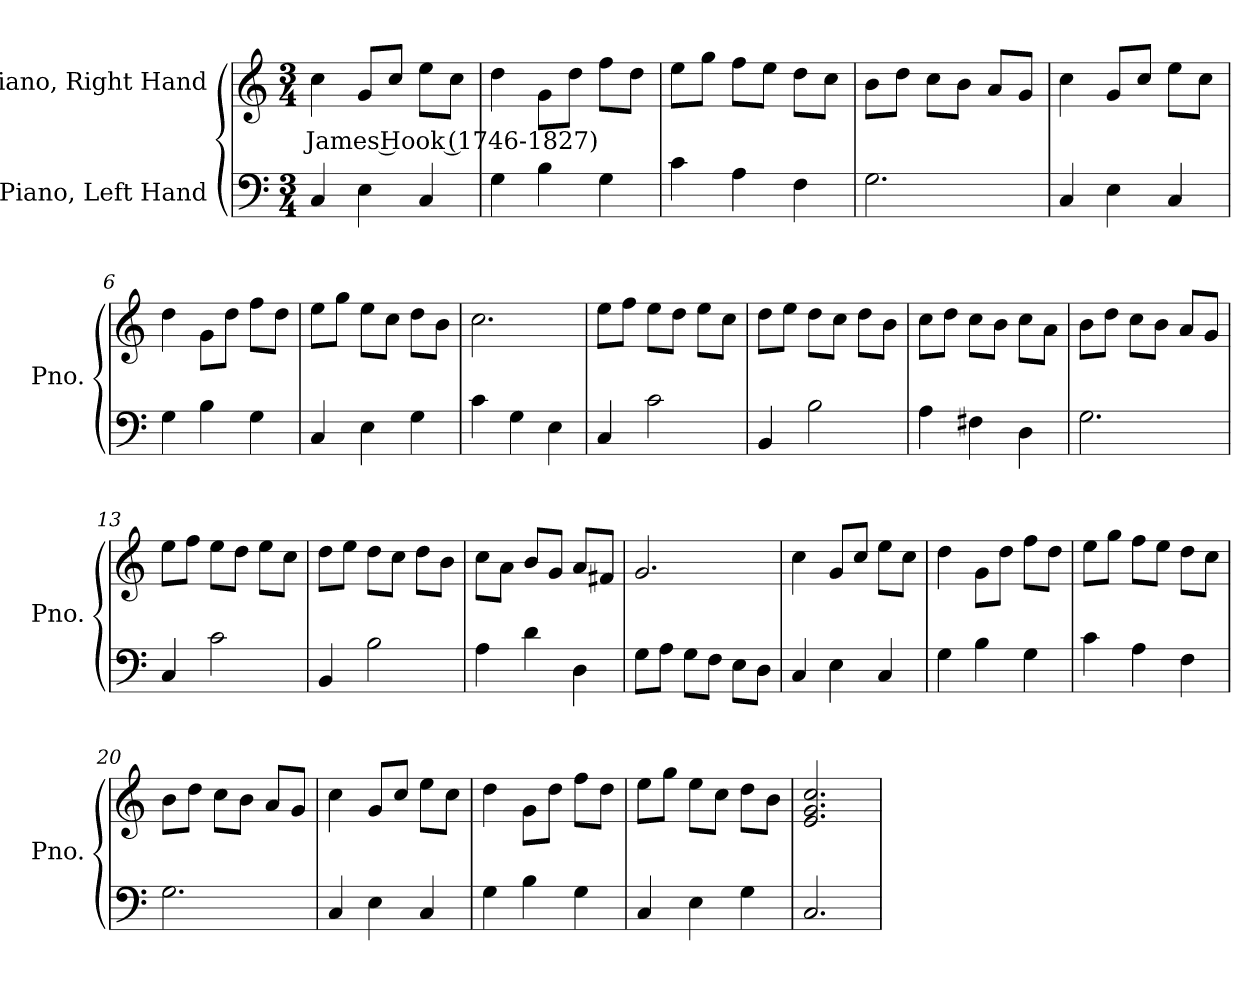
**kern	**kern	**text
*part2	*part1	*part1
*staff2	*staff1	*staff1
*I"Piano, Left Hand	*I"Piano, Right Hand	*
*I'Pno.	*I'Pno.	*
*clefF4	*clefG2	*
*k[]	*k[]	*
*M3/4	*M3/4	*
*MM100	*MM100	*
=1	=1	=1
!	!	!LO:LY:b
4C/	4cc\	James Hook (1746-1827)
4E\	8g/L	.
.	8cc/J	.
4C/	8ee\L	.
.	8cc\J	.
=2	=2	=2
4G\	4dd\	.
4B\	8g\L	.
.	8dd\J	.
4G\	8ff\L	.
.	8dd\J	.
=3	=3	=3
4c\	8ee\L	.
.	8gg\J	.
4A\	8ff\L	.
.	8ee\J	.
4F\	8dd\L	.
.	8cc\J	.
=4	=4	=4
2.G\	8b\L	.
.	8dd\J	.
.	8cc\L	.
.	8b\J	.
.	8a/L	.
.	8g/J	.
!!LO:LB:g=z
=5	=5	=5
4C/	4cc\	.
4E\	8g/L	.
.	8cc/J	.
4C/	8ee\L	.
.	8cc\J	.
=6	=6	=6
4G\	4dd\	.
4B\	8g\L	.
.	8dd\J	.
4G\	8ff\L	.
.	8dd\J	.
=7	=7	=7
4C/	8ee\L	.
.	8gg\J	.
4E\	8ee\L	.
.	8cc\J	.
4G\	8dd\L	.
.	8b\J	.
=8	=8	=8
4c\	2.cc\	.
4G\	.	.
4E\	.	.
=9	=9	=9
4C/	8ee\L	.
.	8ff\J	.
2c\	8ee\L	.
.	8dd\J	.
.	8ee\L	.
.	8cc\J	.
=10	=10	=10
4BB/	8dd\L	.
.	8ee\J	.
2B\	8dd\L	.
.	8cc\J	.
.	8dd\L	.
.	8b\J	.
=11	=11	=11
4A\	8cc\L	.
.	8dd\J	.
4F#X\	8cc\L	.
.	8b\J	.
4D\	8cc\L	.
.	8a\J	.
!!LO:LB:g=z
=12	=12	=12
2.G\	8b\L	.
.	8dd\J	.
.	8cc\L	.
.	8b\J	.
.	8a/L	.
.	8g/J	.
=13	=13	=13
4C/	8ee\L	.
.	8ff\J	.
2c\	8ee\L	.
.	8dd\J	.
.	8ee\L	.
.	8cc\J	.
=14	=14	=14
4BB/	8dd\L	.
.	8ee\J	.
2B\	8dd\L	.
.	8cc\J	.
.	8dd\L	.
.	8b\J	.
=15	=15	=15
4A\	8cc\L	.
.	8a\J	.
4d\	8b/L	.
.	8g/J	.
4D\	8a/L	.
.	8f#X/J	.
=16	=16	=16
8G\L	2.g/	.
8A\J	.	.
8G\L	.	.
8F\J	.	.
8E\L	.	.
8D\J	.	.
=17	=17	=17
4C/	4cc\	.
4E\	8g/L	.
.	8cc/J	.
4C/	8ee\L	.
.	8cc\J	.
!!LO:LB:g=z
=18	=18	=18
4G\	4dd\	.
4B\	8g\L	.
.	8dd\J	.
4G\	8ff\L	.
.	8dd\J	.
=19	=19	=19
4c\	8ee\L	.
.	8gg\J	.
4A\	8ff\L	.
.	8ee\J	.
4F\	8dd\L	.
.	8cc\J	.
=20	=20	=20
2.G\	8b\L	.
.	8dd\J	.
.	8cc\L	.
.	8b\J	.
.	8a/L	.
.	8g/J	.
=21	=21	=21
4C/	4cc\	.
4E\	8g/L	.
.	8cc/J	.
4C/	8ee\L	.
.	8cc\J	.
=22	=22	=22
4G\	4dd\	.
4B\	8g\L	.
.	8dd\J	.
4G\	8ff\L	.
.	8dd\J	.
=23	=23	=23
4C/	8ee\L	.
.	8gg\J	.
4E\	8ee\L	.
.	8cc\J	.
4G\	8dd\L	.
.	8b\J	.
=24	=24	=24
2.C/	2.e/ 2.g/ 2.cc/	.
=	=	=
*-	*-	*-
